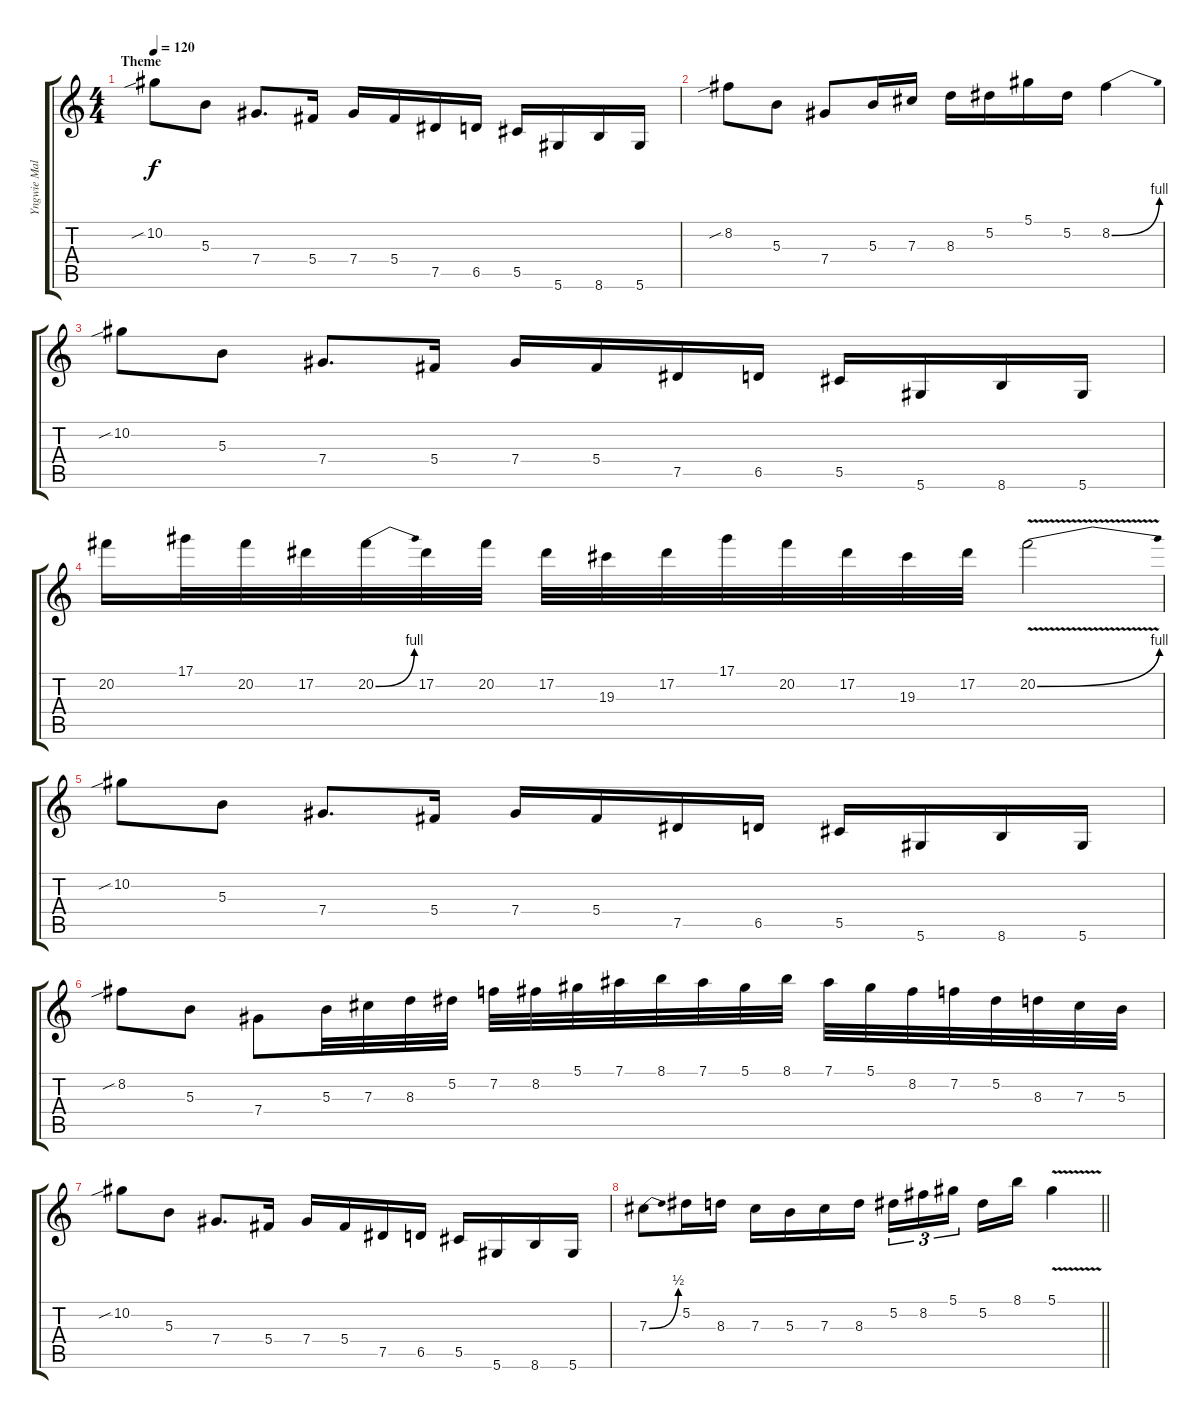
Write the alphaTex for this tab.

\track ("Yngwie Malmsteen" "Yngwie Mal") {instrument overdrivenguitar}
\staff {score tabs}
\tuning (Eb4 Bb3 Gb3 Db3 Ab2 Eb2) {hide}
\ts (4 4)
\section ("" "Theme")
\tempo 120
\clef g2
\ks c
10.2{sib}.8{dy f} 5.3.8 7.4.8{d} 5.4.16 7.4.16 5.4.16 7.5.16 6.5.16 5.5.16 5.6.16 8.6.16 5.6.16 |
8.2{sib}.8 5.3.8 7.4.8 5.3.16 7.3.16 8.3.16 5.2.16 5.1.16 5.2.16 8.2{be (bend 0 0 60 4)}.4 |
10.2{sib}.8 5.3.8 7.4.8{d} 5.4.16 7.4.16 5.4.16 7.5.16 6.5.16 5.5.16 5.6.16 8.6.16 5.6.16 |
20.2.16 17.1.32 20.2.32 17.2.32 20.2{be (bend 0 0 60 4)}.32 17.2.32 20.2.32 17.2.32 19.3.32 17.2.32 17.1.32 20.2.32 17.2.32 19.3.32 17.2.32 20.2{be (bend 0 0 60 4) v}.2 |
10.2{sib}.8 5.3.8 7.4.8{d} 5.4.16 7.4.16 5.4.16 7.5.16 6.5.16 5.5.16 5.6.16 8.6.16 5.6.16 |
8.2{sib}.8 5.3.8 7.4.8 5.3.32 7.3.32 8.3.32 5.2.32 7.2.32 8.2.32 5.1.32 7.1.32 8.1.32 7.1.32 5.1.32 8.1.32 7.1.32 5.1.32 8.2.32 7.2.32 5.2.32 8.3.32 7.3.32 5.3.32 |
10.2{sib}.8 5.3.8 7.4.8{d} 5.4.16 7.4.16 5.4.16 7.5.16 6.5.16 5.5.16 5.6.16 8.6.16 5.6.16 |
\barLineRight lightlight
7.3{be (bend 0 0 60 2)}.8 5.2.16 8.3.16 7.3.16 5.3.16 7.3.16 8.3.16 5.2.16{tu (3 2)} 8.2.16{tu (3 2)} 5.1.16{tu (3 2) beam splitsecondary} 5.2.16 8.1.16 5.1{v}.4
